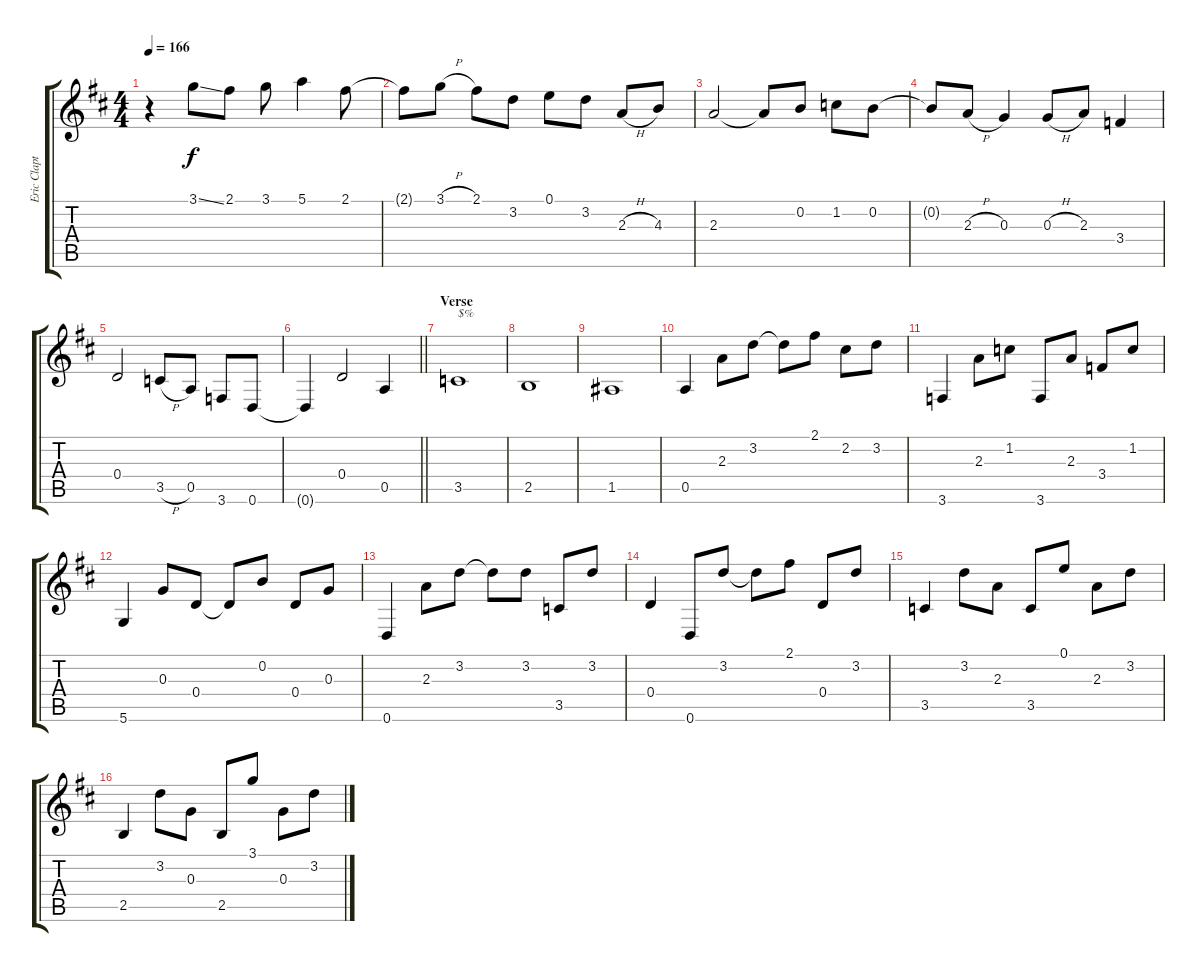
\track ("Eric Clapton (Acoustic Guitar Nylon)" "Eric Clapt") {instrument acousticguitarnylon}
\staff {score tabs}
\tuning (E4 B3 G3 D3 A2 D2) {hide}
\ts (4 4)
\tempo 166
\clef g2
\ks d
r.4{dy f} 3.1{ss}.8 2.1.8 3.1.8 5.1.4 2.1.8 |
2.1{t}.8 3.1{h}.8 2.1.8 3.2.8 0.1.8 3.2.8 2.3{h}.8 4.3.8 |
2.3.2 2.3{t}.8 0.2.8 1.2.8 0.2.8 |
0.2{t}.8 2.3{h}.8 0.3.4 0.3{h}.8 2.3.8 3.4.4 |
0.4.2 3.5{h}.8 0.5.8 3.6.8 0.6.8 |
\barLineRight lightlight
0.6{t}.4 0.4.2 0.5.4 |
\section ("" "Verse")
3.5.1{txt "$%"} |
2.5.1 |
1.5.1 |
0.5.4 2.3.8 3.2.8 3.2{t}.8 2.1.8 2.2.8 3.2.8 |
3.6.4 2.3.8 1.2.8 3.6.8 2.3.8 3.4.8 1.2.8 |
5.6.4 0.3.8 0.4.8 0.4{t}.8 0.2.8 0.4.8 0.3.8 |
0.6.4 2.3.8 3.2.8 3.2{t}.8 3.2.8 3.5.8 3.2.8 |
0.4.4 0.6.8 3.2.8 3.2{t}.8 2.1.8 0.4.8 3.2.8 |
3.5.4 3.2.8 2.3.8 3.5.8 0.1.8 2.3.8 3.2.8 |
2.5.4 3.2.8 0.3.8 2.5.8 3.1.8 0.3.8 3.2.8
